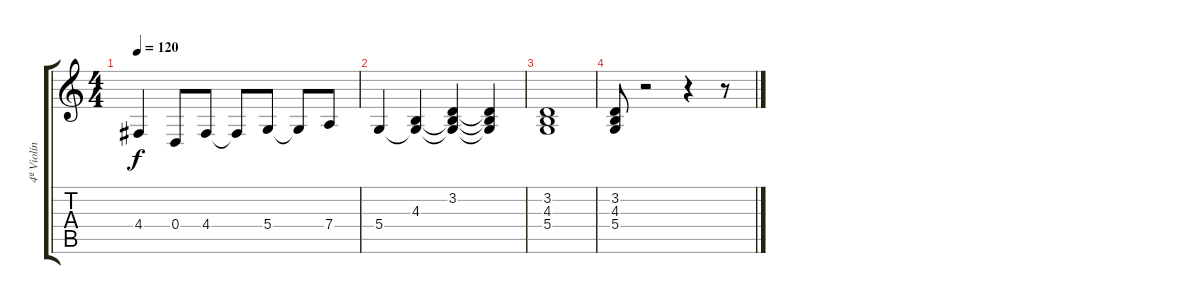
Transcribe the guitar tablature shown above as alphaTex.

\track ("4ª Violín" "4ª Violín") {instrument violin}
\staff {score tabs}
\tuning (E4 B3 G3 D3 A2 E2) {hide}
\ts (4 4)
\tempo 120
\clef g2
\ks c
4.4.4{dy f} 0.4.8 4.4.8 4.4{t}.8 5.4.8 5.4{t}.8 7.4.8 |
5.4.4 (4.3 5.4{t}).4 (3.2 4.3{t} 5.4{t}).4 (3.2{t} 4.3{t} 5.4{t}).4 |
(3.2 4.3 5.4).1 |
(3.2 4.3 5.4).8 r.2 r.4 r.8
